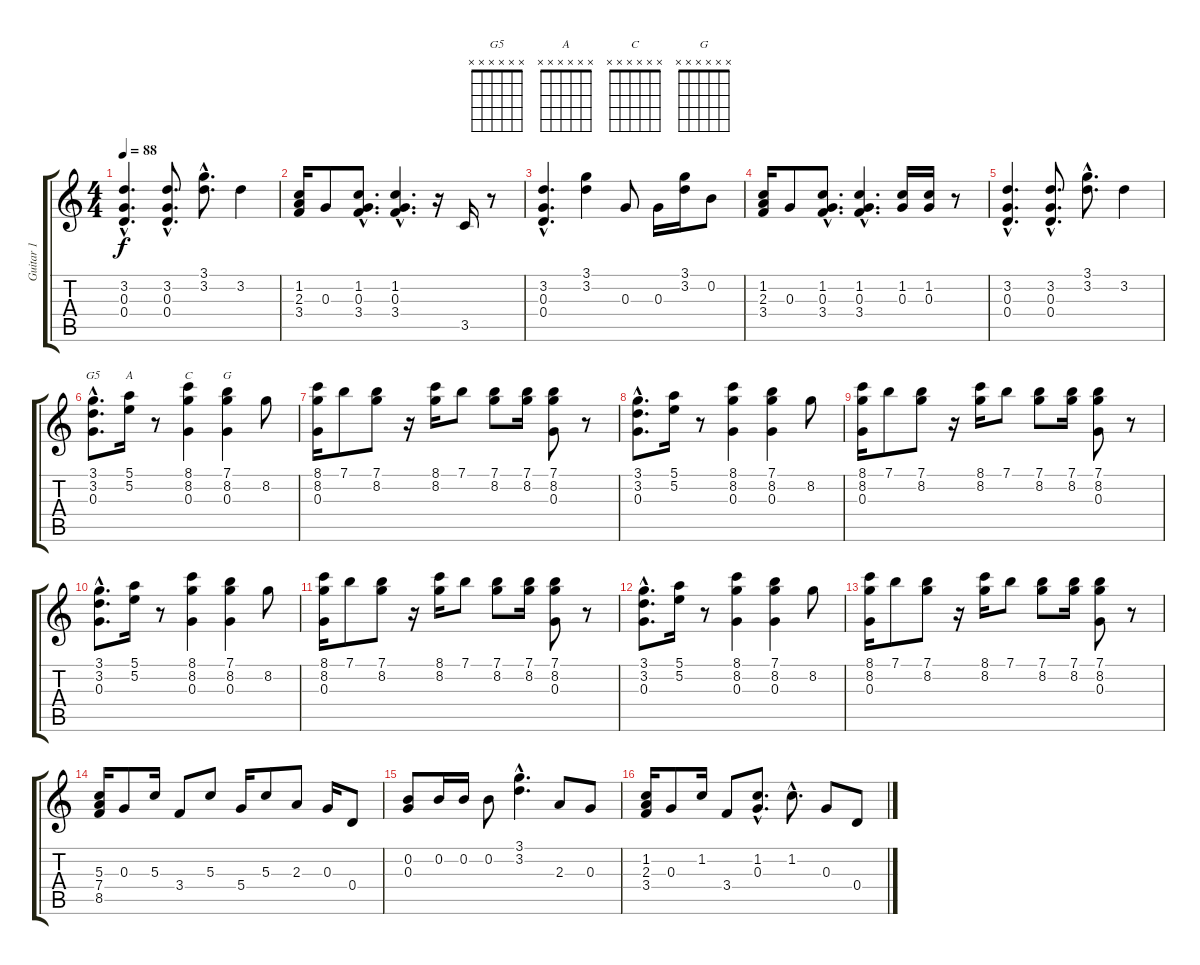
\track ("Guitar 1" "Guitar 1") {instrument electricguitarclean}
\staff {score tabs}
\tuning (E4 B3 G3 D3 A2 E2) {hide}
\chord ("G5" x x x x x x) {firstfret 0}
\chord ("A" x x x x x x) {firstfret 0}
\chord ("C" x x x x x x) {firstfret 0}
\chord ("G" x x x x x x) {firstfret 0}
\ts (4 4)
\tempo 88
\clef g2
\ks c
(3.2{hac} 0.3{hac} 0.4{hac}).4{d dy f} (3.2{hac} 0.3{hac} 0.4{hac}).8{d} (3.1{hac} 3.2{hac}).8{d} 3.2.4 |
(1.2 2.3 3.4).16 0.3.8 (1.2{hac} 0.3{hac} 3.4{hac}).8{d} (1.2{hac} 0.3{hac} 3.4{hac}).4{d} r.16 3.5.16 r.8 |
(3.2{hac} 0.3{hac} 0.4{hac}).4{d} (3.1 3.2).4 0.3.8 0.3.16 (3.1 3.2).16 0.2.8 |
(1.2 2.3 3.4).16 0.3.8 (1.2{hac} 0.3{hac} 3.4{hac}).8{d} (1.2{hac} 0.3{hac} 3.4{hac}).4{d} (1.2 0.3).16 (1.2 0.3).16 r.8 |
(3.2{hac} 0.3{hac} 0.4{hac}).4{d} (3.2{hac} 0.3{hac} 0.4{hac}).8{d} (3.1{hac} 3.2{hac}).8{d} 3.2.4 |
(3.1{hac} 3.2{hac} 0.3{hac}).8{d ch "G5"} (5.1 5.2).16{ch "A"} r.8 (8.1 8.2 0.3).4{ch "C"} (7.1 8.2 0.3).4{ch "G"} 8.2.8 |
(8.1 8.2 0.3).16 7.1.8 (7.1 8.2).8 r.16 (8.1 8.2).16 7.1.8 (7.1 8.2).8 (7.1 8.2).16 (7.1 8.2 0.3).8 r.8 |
(3.1{hac} 3.2{hac} 0.3{hac}).8{d} (5.1 5.2).16 r.8 (8.1 8.2 0.3).4 (7.1 8.2 0.3).4 8.2.8 |
(8.1 8.2 0.3).16 7.1.8 (7.1 8.2).8 r.16 (8.1 8.2).16 7.1.8 (7.1 8.2).8 (7.1 8.2).16 (7.1 8.2 0.3).8 r.8 |
(3.1{hac} 3.2{hac} 0.3{hac}).8{d} (5.1 5.2).16 r.8 (8.1 8.2 0.3).4 (7.1 8.2 0.3).4 8.2.8 |
(8.1 8.2 0.3).16 7.1.8 (7.1 8.2).8 r.16 (8.1 8.2).16 7.1.8 (7.1 8.2).8 (7.1 8.2).16 (7.1 8.2 0.3).8 r.8 |
(3.1{hac} 3.2{hac} 0.3{hac}).8{d} (5.1 5.2).16 r.8 (8.1 8.2 0.3).4 (7.1 8.2 0.3).4 8.2.8 |
(8.1 8.2 0.3).16 7.1.8 (7.1 8.2).8 r.16 (8.1 8.2).16 7.1.8 (7.1 8.2).8 (7.1 8.2).16 (7.1 8.2 0.3).8 r.8 |
(5.3 7.4 8.5).16 0.3.8 5.3.16 3.4.8 5.3.8 5.4.16 5.3.8 2.3.8 0.3.16 0.4.8 |
(0.2 0.3).8 0.2.16 0.2.16 0.2.8 (3.1{hac} 3.2{hac}).4{d} 2.3.8 0.3.8 |
(1.2 2.3 3.4).16 0.3.8 1.2.16 3.4.8 (1.2{hac} 0.3{hac}).8{d} 1.2{hac}.8{d} 0.3.8 0.4.8
